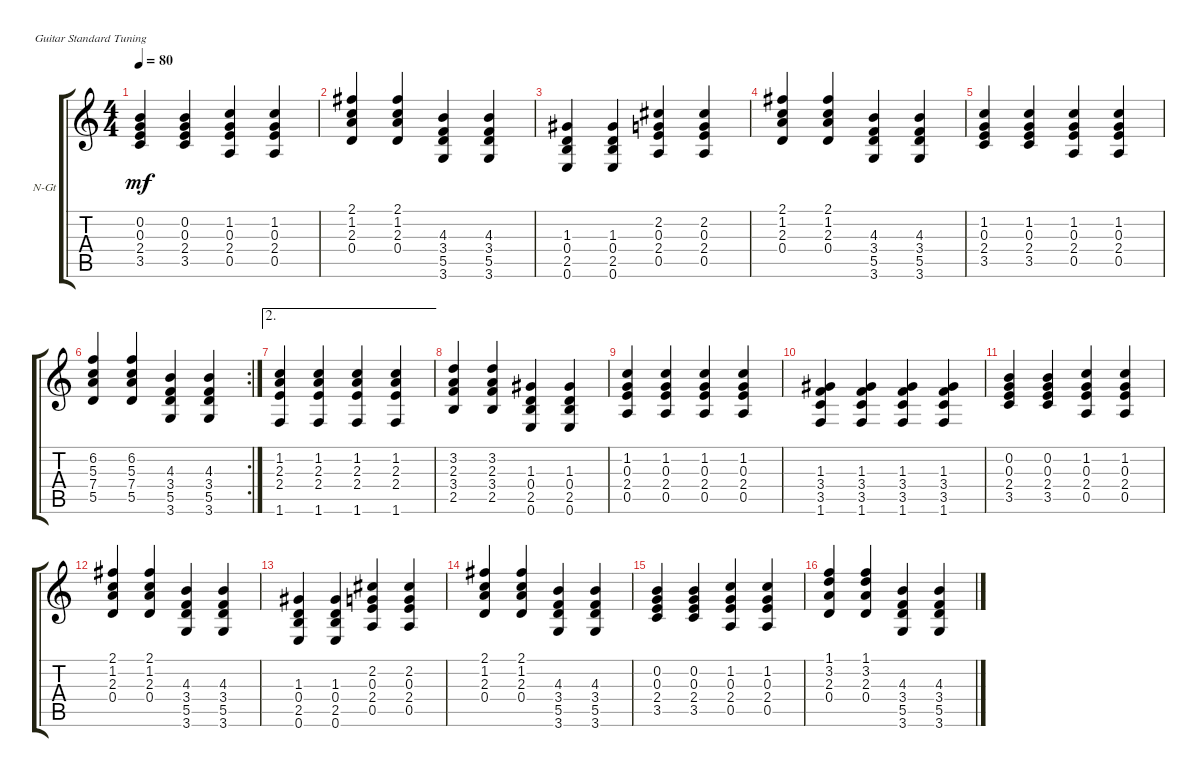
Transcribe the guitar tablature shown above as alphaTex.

\defaultSystemsLayout 4
\bracketExtendMode groupsimilarinstruments
\firstSystemTrackNameOrientation horizontal
\otherSystemsTrackNameOrientation horizontal
\track ("Nylon Guitar" "N-Gt") {instrument acousticguitarnylon}
\staff {score tabs}
\tuning (E4 B3 G3 D3 A2 E2)
\ts (4 4)
\tempo 80
\clef g2
\ks c
(3.5 2.4 0.3 0.2).4{dy mf} (3.5 2.4 0.3 0.2).4 (0.5 2.4 0.3 1.2).4 (0.5 2.4 0.3 1.2).4 |
(0.4 2.3 1.2 2.1).4 (0.4 2.3 1.2 2.1).4 (3.6 5.5 3.4 4.3).4 (3.6 5.5 3.4 4.3).4 |
(0.6 2.5 0.4 1.3).4 (0.6 2.5 0.4 1.3).4 (0.5 2.4 0.3 2.2).4 (0.5 2.4 0.3 2.2).4 |
(0.4 2.3 1.2 2.1).4 (0.4 2.3 1.2 2.1).4 (3.6 5.5 3.4 4.3).4 (3.6 5.5 3.4 4.3).4 |
(3.5 2.4 0.3 1.2).4 (3.5 2.4 0.3 1.2).4 (0.5 2.4 0.3 1.2).4 (0.5 2.4 0.3 1.2).4 |
\rc 2
(5.5 7.4 5.3 6.2).4 (5.5 7.4 5.3 6.2).4 (3.6 5.5 3.4 4.3).4 (3.6 5.5 3.4 4.3).4 |
\ae 2
(1.6 2.4 2.3 1.2).4 (1.6 2.4 2.3 1.2).4 (1.6 2.4 2.3 1.2).4 (1.6 2.4 2.3 1.2).4 |
(2.5 3.4 2.3 3.2).4 (2.5 3.4 2.3 3.2).4 (0.6 2.5 0.4 1.3).4 (0.6 2.5 0.4 1.3).4 |
(0.5 2.4 0.3 1.2).4 (0.5 2.4 0.3 1.2).4 (0.5 2.4 0.3 1.2).4 (0.5 2.4 0.3 1.2).4 |
(1.6 3.5 3.4 1.3).4 (1.6 3.5 3.4 1.3).4 (1.6 3.5 3.4 1.3).4 (1.6 3.5 3.4 1.3).4 |
(3.5 2.4 0.3 0.2).4 (3.5 2.4 0.3 0.2).4 (0.5 2.4 0.3 1.2).4 (0.5 2.4 0.3 1.2).4 |
(0.4 2.3 1.2 2.1).4 (0.4 2.3 1.2 2.1).4 (3.6 5.5 3.4 4.3).4 (3.6 5.5 3.4 4.3).4 |
(0.6 2.5 0.4 1.3).4 (0.6 2.5 0.4 1.3).4 (0.5 2.4 0.3 2.2).4 (0.5 2.4 0.3 2.2).4 |
(0.4 2.3 1.2 2.1).4 (0.4 2.3 1.2 2.1).4 (3.6 5.5 3.4 4.3).4 (3.6 5.5 3.4 4.3).4 |
(3.5 2.4 0.3 0.2).4 (3.5 2.4 0.3 0.2).4 (0.5 2.4 0.3 1.2).4 (0.5 2.4 0.3 1.2).4 |
(0.4 2.3 3.2 1.1).4 (0.4 2.3 3.2 1.1).4 (3.6 5.5 3.4 4.3).4 (3.6 5.5 3.4 4.3).4
